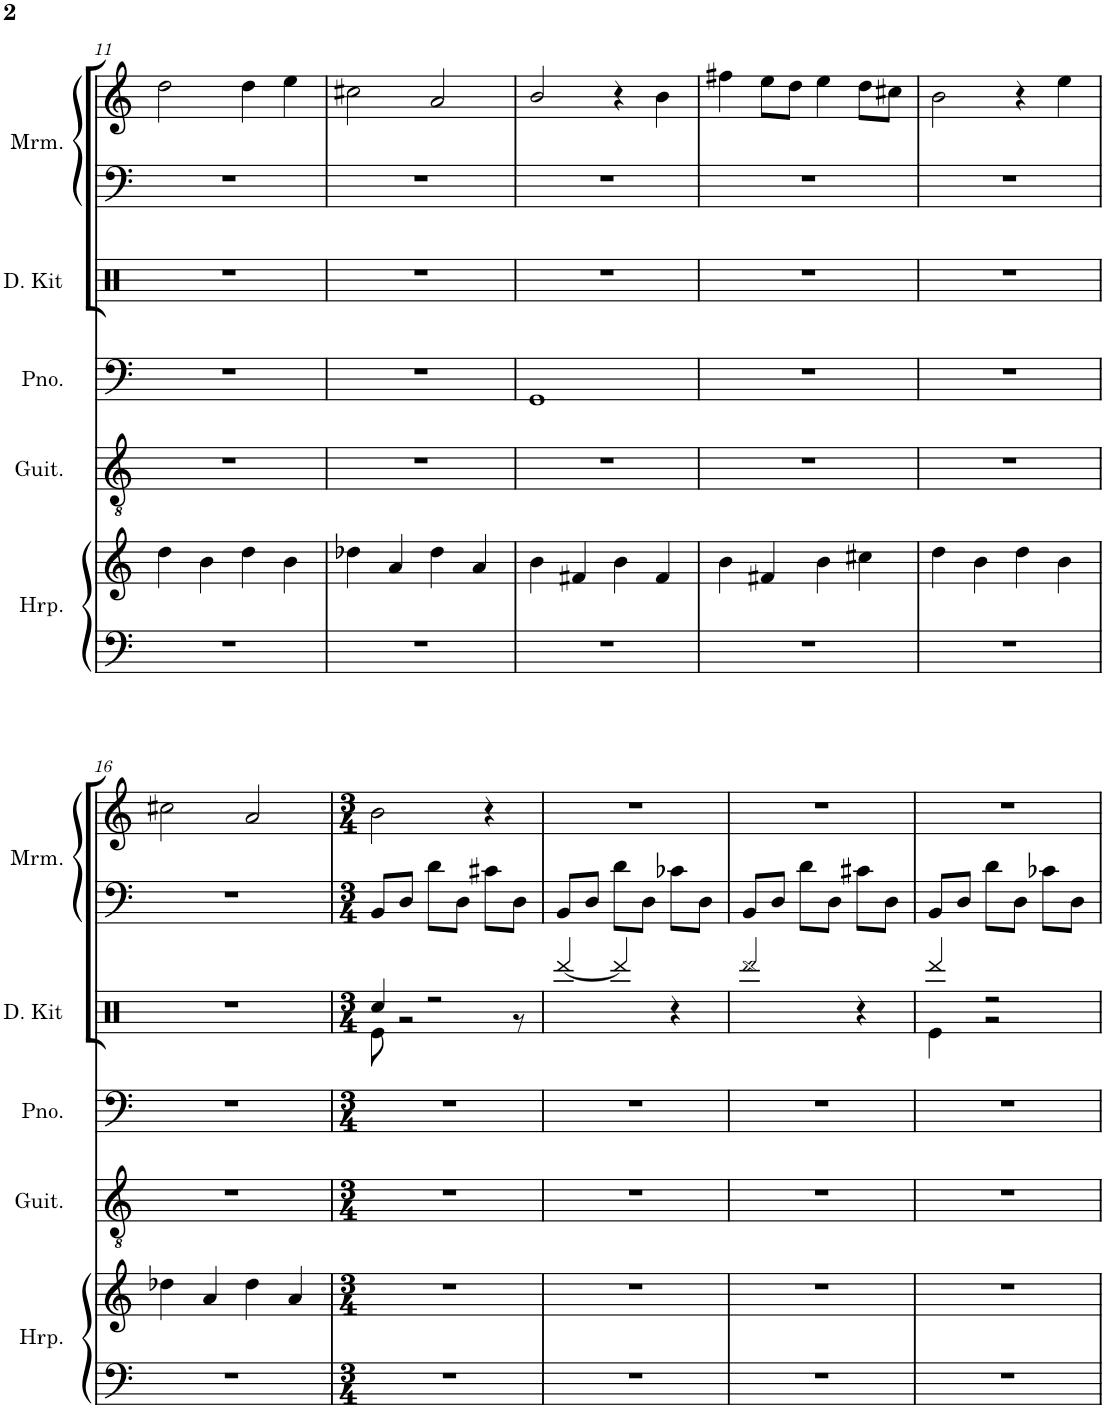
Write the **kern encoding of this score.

**kern	**kern	**kern	**kern	**kern	**kern	**kern
*part5	*part5	*part4	*part3	*part2	*part1	*part1
*staff7	*staff6	*staff5	*staff4	*staff3	*staff2	*staff1
*I"Harp	*	*I"Acoustic Guitar	*I"Piano	*I"Drum Kit	*I"Marimba	*
*I'Hrp.	*	*I'Guit.	*I'Pno.	*I'D. Kit	*I'Mrm.	*
!!LO:PB:g=z
*clefF4	*clefG2	*clefGv2	*clefF4	*clefX	*clefF4	*clefG2
*k[]	*k[]	*k[]	*k[]	*k[]	*k[]	*k[]
*M4/4	*M4/4	*M4/4	*M4/4	*M4/4	*M4/4	*M4/4
=11	=11	=11	=11	=11	=11	=11
1r	4dd\	1r	1r	1r	1r	2dd\
.	4b\	.	.	.	.	.
.	4dd\	.	.	.	.	4dd\
.	4b\	.	.	.	.	4ee\
=12	=12	=12	=12	=12	=12	=12
1r	4dd-X\	1r	1r	1r	1r	2cc#X\
.	4a/	.	.	.	.	.
.	4dd-\	.	.	.	.	2a/
.	4a/	.	.	.	.	.
=13	=13	=13	=13	=13	=13	=13
1r	4b\	1r	1GG	1r	1r	2b/
.	4f#X/	.	.	.	.	.
.	4b\	.	.	.	.	4r
.	4f#/	.	.	.	.	4b\
=14	=14	=14	=14	=14	=14	=14
1r	4b\	1r	1r	1r	1r	4ff#X\
.	4f#X/	.	.	.	.	8ee\L
.	.	.	.	.	.	8dd\J
.	4b\	.	.	.	.	4ee\
.	4cc#X\	.	.	.	.	8dd\L
.	.	.	.	.	.	8cc#X\J
=15	=15	=15	=15	=15	=15	=15
1r	4dd\	1r	1r	1r	1r	2b\
.	4b\	.	.	.	.	.
.	4dd\	.	.	.	.	4r
.	4b\	.	.	.	.	4ee\
!!LO:LB:g=z
=16	=16	=16	=16	=16	=16	=16
1r	4dd-X\	1r	1r	1r	1r	2cc#X\
.	4a/	.	.	.	.	.
.	4dd-\	.	.	.	.	2a/
.	4a/	.	.	.	.	.
=17	=17	=17	=17	=17	=17	=17
*M3/4	*M3/4	*M3/4	*M3/4	*M3/4	*M3/4	*M3/4
*	*	*	*	*^	*	*
2.r	2.r	2.r	2.r	4Rcc/	8Re\	8BB/L	2b\
.	.	.	.	.	2r	8D/J	.
.	.	.	.	2r	.	8d\L	.
.	.	.	.	.	.	8D\J	.
.	.	.	.	.	.	8c#X\L	4r
.	.	.	.	.	8r	8D\J	.
*	*	*	*	*v	*v	*	*
=18	=18	=18	=18	=18	=18	=18
2.r	2.r	2.r	2.r	[4Rddd/	8BB/L	2.r
.	.	.	.	.	8D/J	.
.	.	.	.	4Rddd/]	8d\L	.
.	.	.	.	.	8D\J	.
.	.	.	.	4r	8c-X\L	.
.	.	.	.	.	8D\J	.
=19	=19	=19	=19	=19	=19	=19
2.r	2.r	2.r	2.r	2Rddd/	8BB/L	2.r
.	.	.	.	.	8D/J	.
.	.	.	.	.	8d\L	.
.	.	.	.	.	8D\J	.
.	.	.	.	4r	8c#X\L	.
.	.	.	.	.	8D\J	.
=20	=20	=20	=20	=20	=20	=20
*	*	*	*	*^	*	*
2.r	2.r	2.r	2.r	4Rddd/	4Re\	8BB/L	2.r
.	.	.	.	.	.	8D/J	.
.	.	.	.	2r	2r	8d\L	.
.	.	.	.	.	.	8D\J	.
.	.	.	.	.	.	8c-X\L	.
.	.	.	.	.	.	8D\J	.
*	*	*	*	*v	*v	*	*
=	=	=	=	=	=	=
*-	*-	*-	*-	*-	*-	*-
